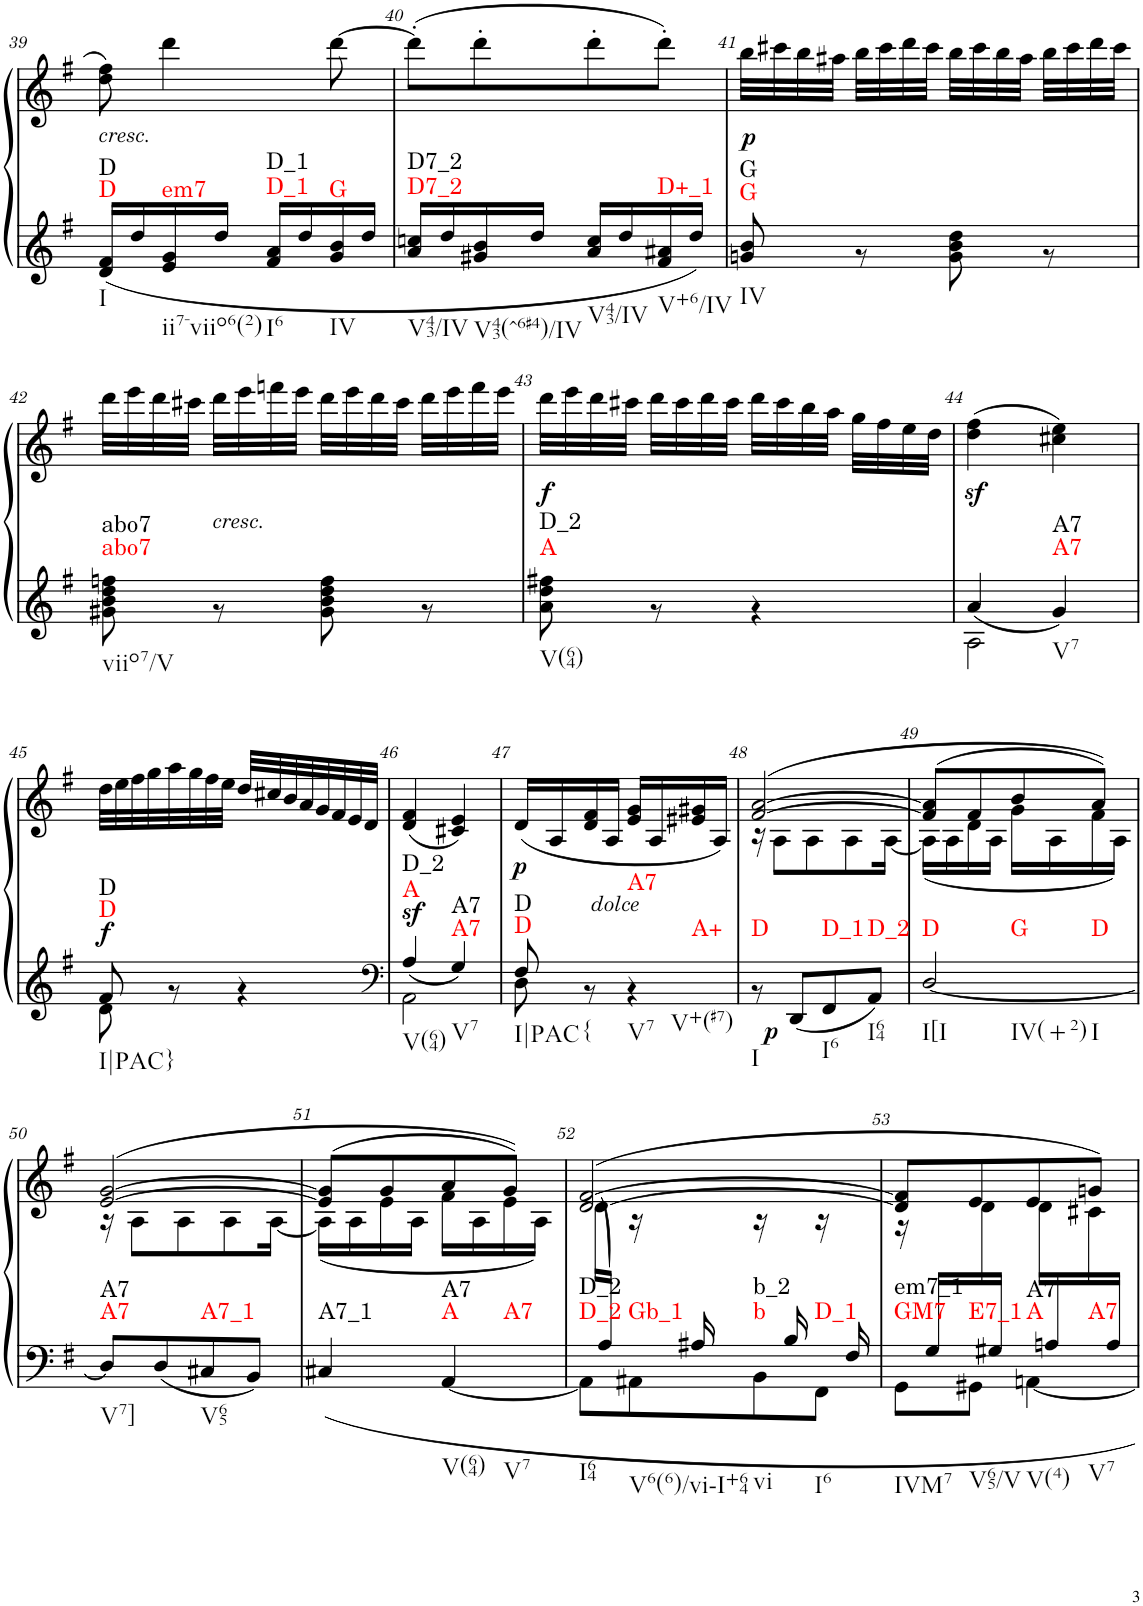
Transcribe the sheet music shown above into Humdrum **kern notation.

**kern	**kern	**dynam	**harte
*part1	*part1	*part1	*part1
*staff2	*staff1	*staff1/2	*
*I"Piano	*	*	*
*I'Pno	*	*	*
!!LO:PB:g=z
*clefG2	*clefG2	*	*
*k[f#]	*k[f#]	*	*
*G:	*G:	*	*
*M2/4	*M2/4	*	*
=39	=39	=39	=39
*^	*	*	*
!	!	!LO:TX:b:i:t=cresc.	!	!LO:H:n=1:kt=D
!	!	!	!	!LO:H:n=2:kt=D
!	!	!	!	!LO:H:n=3:kt=em7
!	!	!	!	!LO:H:n=4:kt=D_1
!	!	!	!	!LO:H:n=5:kt=D_1
!	!	!	!	!LO:H:n=6:kt=G
2ryy	16d/ 16f#/LL	8dd\ 8ff#\	.	N N N N N N
.	16dd/	.	.	.
.	16e/ 16g/	4ddd\	.	.
.	16dd/JJ	.	.	.
.	16f#/ 16a/LL	.	.	.
.	16dd/	.	.	.
.	16g/ 16b/	[8ddd\	.	.
.	16dd/JJ	.	.	.
=40	=40	=40	=40	=40
!	!	!	!	!LO:H:n=1:kt=D7_2
!	!	!	!	!LO:H:n=2:kt=D7_2
!	!	!	!	!LO:H:n=3:kt=D+_1
2ryy	16a/ 16ccn/LL	(8ddd'\L]	.	N N N
.	16dd/	.	.	.
.	16g#X/ 16b/	8ddd'\	.	.
.	16dd/JJ	.	.	.
.	16a/ 16cc/LL	8ddd'\	.	.
.	16dd/	.	.	.
.	16f#/ 16a#X/	8ddd'\J)	.	.
.	16dd/JJ	.	.	.
=41	=41	=41	=41	=41
!	!	!	!LO:DY:b	!LO:H:n=1:kt=G
!	!	!	!	!LO:H:n=2:kt=G
2ryy	8gn/ 8b/	32bb\LLL	p	N N
.	.	32ccc#X\	.	.
.	.	32bb\	.	.
.	.	32aa#X\JJJ	.	.
.	8r	32bb\LLL	.	.
.	.	32ccc#\	.	.
.	.	32ddd\	.	.
.	.	32ccc#\JJJ	.	.
.	8g\ 8b\ 8dd\	32bb\LLL	.	.
.	.	32ccc#\	.	.
.	.	32bb\	.	.
.	.	32aa#\JJJ	.	.
.	8r	32bb\LLL	.	.
.	.	32ccc#\	.	.
.	.	32ddd\	.	.
.	.	32ccc#\JJJ	.	.
!!LO:LB:g=z
=42	=42	=42	=42	=42
!	!	!	!	!LO:H:n=1:kt=abo7
!	!	!	!	!LO:H:n=2:kt=abo7
2ryy	8g#X\ 8b\ 8dd\ 8ffn\	32ddd\LLL	.	N N
.	.	32eee\	.	.
.	.	32ddd\	.	.
.	.	32ccc#X\JJJ	.	.
!	!	!LO:TX:b:i:t=cresc.	!	!
.	8r	32ddd\LLL	.	.
.	.	32eee\	.	.
.	.	32fffn\	.	.
.	.	32eee\JJJ	.	.
.	8g#\ 8b\ 8dd\ 8ff\	32ddd\LLL	.	.
.	.	32eee\	.	.
.	.	32ddd\	.	.
.	.	32ccc#\JJJ	.	.
.	8r	32ddd\LLL	.	.
.	.	32eee\	.	.
.	.	32fff\	.	.
.	.	32eee\JJJ	.	.
=43	=43	=43	=43	=43
!	!	!	!LO:DY:b	!LO:H:n=1:kt=A
!	!	!	!	!LO:H:n=2:kt=D_2
2ryy	8a\ 8dd\ 8ff#X\	32ddd\LLL	f	N N
.	.	32eee\	.	.
.	.	32ddd\	.	.
.	.	32ccc#X\JJJ	.	.
.	8r	32ddd\LLL	.	.
.	.	32ccc#\	.	.
.	.	32ddd\	.	.
.	.	32ccc#\JJJ	.	.
.	4r	32ddd\LLL	.	.
.	.	32ccc#\	.	.
.	.	32bb\	.	.
.	.	32aa\JJJ	.	.
.	.	32gg\LLL	.	.
.	.	32ff#\	.	.
.	.	32ee\	.	.
.	.	32dd\JJJ	.	.
=44	=44	=44	=44	=44
*	*^	*	*	*
!	!	!	!	!	!LO:H:n=1:kt=A7
!	!	!	!	!	!LO:H:n=2:kt=A7
2ryy	4a/	2A\	(4dd\z< 4ff#\z<	.	N N
.	4g/	.	4cc#X\ 4ee\)	.	.
!!LO:LB:g=z
=45	=45	=45	=45	=45	=45
!	!	!	!	!LO:DY:a=2	!LO:H:n=1:kt=D
!	!	!	!	!	!LO:H:n=2:kt=D
2ryy	8f#/	8d\	32dd\LLL	f	N N
.	.	.	32ee\	.	.
.	.	.	32ff#\	.	.
.	.	.	32gg\	.	.
.	8r	4.ryy	32aa\	.	.
.	.	.	32gg\	.	.
.	.	.	32ff#\	.	.
.	.	.	32ee\JJJ	.	.
.	4r	.	32dd/LLL	.	.
.	.	.	32cc#X/	.	.
.	.	.	32b/	.	.
.	.	.	32a/	.	.
.	.	.	32g/	.	.
.	.	.	32f#/	.	.
.	.	.	32e/	.	.
.	.	.	32d/JJJ	.	.
=46	=46	=46	=46	=46	=46
*clefF4	*	*	*	*	*
!	!	!	!	!LO:DY:a=2	!LO:H:n=1:kt=A
!	!	!	!	!	!LO:H:n=2:kt=D_2
!	!	!	!	!	!LO:H:n=3:kt=A7
!	!	!	!	!	!LO:H:n=4:kt=A7
2ryy	4A/	2AA\	(4d/ 4f#/	sf	N N N N
.	4G/	.	4c#X/ 4e/)	.	.
=47	=47	=47	=47	=47	=47
!	!	!	!	!LO:DY:b	!LO:H:n=1:kt=D
!	!	!	!	!	!LO:H:n=2:kt=D
!	!	!	!	!	!LO:H:n=3:kt={
!	!	!	!	!	!LO:H:n=4:kt=A7
!	!	!	!	!	!LO:H:n=5:kt=A+
2ryy	8F#/	8D\	(16d/LL	p	N N N N N
.	.	.	16A/	.	.
.	8r	4.ryy	16d/ 16f#/	.	.
.	.	.	16A/JJ	.	.
!	!	!	!	!LO:DY:a=2	!
.	4r	.	16e/ 16g/LL	other-dynamics	.
.	.	.	16A/	.	.
.	.	.	16e#X/ 16g#X/	.	.
.	.	.	16A/JJ)	.	.
*	*v	*v	*	*	*
=48	=48	=48	=48	=48
*	*	*^	*	*
!	!	!	!	!LO:DY:b=2	!LO:H:n=1:kt=D
!	!	!	!	!	!LO:H:n=2:kt=D_1
!	!	!	!	!	!LO:H:n=3:kt=D_2
2ryy	8r	([2f#/ [2a/	16r	p	N N N
.	.	.	8A\L	.	.
.	8DD/L	.	.	.	.
.	.	.	8A\	.	.
.	8FF#/	.	.	.	.
.	.	.	8A\	.	.
.	8AA/J	.	.	.	.
.	.	.	[16A\Jk	.	.
=49	=49	=49	=49	=49	=49
!	!	!	!	!	!LO:H:n=1:kt=D
!	!	!	!	!	!LO:H:n=2:kt=G
!	!	!	!	!	!LO:H:n=3:kt=D
2ryy	[<2D/	(8f#/] 8a/]L	(16A\LL]	.	N N N
.	.	.	16A\	.	.
.	.	8f#/	16d\	.	.
.	.	.	16A\JJ	.	.
.	.	8b/	16g\LL	.	.
.	.	.	16A\	.	.
.	.	8a/J))	16f#\	.	.
.	.	.	16A\JJ)	.	.
!!LO:LB:g=z	!!
=50	=50	=50	=50	=50	=50
!	!	!	!	!	!LO:H:n=1:kt=A7
!	!	!	!	!	!LO:H:n=2:kt=A7
!	!	!	!	!	!LO:H:n=3:kt=A7_1
2ryy	8D/L]	([2e/ [2g/	16r	.	N N N
.	.	.	8A\L	.	.
.	8D/	.	.	.	.
.	.	.	8A\	.	.
.	8C#X/	.	.	.	.
.	.	.	8A\	.	.
.	8BB/J	.	.	.	.
.	.	.	[16A\Jk	.	.
=51	=51	=51	=51	=51	=51
!	!	!	!	!	!LO:H:n=1:kt=A7_1
!	!	!	!	!	!LO:H:n=2:kt=A
!	!	!	!	!	!LO:H:n=3:kt=A7
!	!	!	!	!	!LO:H:n=4:kt=A7
2ryy	4C#X/	(8e/] 8g/]L	(16A\LL]	.	N N N N
.	.	.	16A\	.	.
.	.	8g/	16e\	.	.
.	.	.	16A\JJ	.	.
.	[<4AA/	8a/	16f#\LL	.	.
.	.	.	16A\	.	.
.	.	8g/J))	16e\	.	.
.	.	.	16A\JJ)	.	.
=52	=52	=52	=52	=52	=52
*	*^	*	*	*	*
!	!	!	!	!	!	!LO:H:n=1:kt=D_2
!	!	!	!	!	!	!LO:H:n=2:kt=D_2
!	!	!	!	!	!	!LO:H:n=3:kt=Gb_1
!	!	!	!	!	!	!LO:H:n=4:kt=b
!	!	!	!	!	!	!LO:H:n=5:kt=b_2
!	!	!	!	!	!	!LO:H:n=6:kt=D_1
16ryy	2ryy	8AA\L]	([2d/ [2f#/	(16d\LL	.	N N N N N N
16A/JJ)	.	.	.	16ryy	.	.
16ryy	.	8AA#X\	.	16r	.	.
16A#X/	.	.	.	16ryy	.	.
16ryy	.	8BB\	.	16r	.	.
16B/	.	.	.	16ryy	.	.
16ryy	.	8FF#\J	.	16r	.	.
16F#/	.	.	.	16ryy	.	.
=53	=53	=53	=53	=53	=53	=53
!	!	!	!	!	!	!LO:H:n=1:kt=GM7
!	!	!	!	!	!	!LO:H:n=2:kt=em7_1
!	!	!	!	!	!	!LO:H:n=3:kt=E7_1
!	!	!	!	!	!	!LO:H:n=4:kt=A
!	!	!	!	!	!	!LO:H:n=5:kt=A7
!	!	!	!	!	!	!LO:H:n=6:kt=A7
16ryy	2ryy	8GG\L	8d/] 8f#/]L	16r	.	N N N N N N
16G/LL	.	.	.	16ryy	.	.
16ryy	.	8GG#X\J	8e/	16d\	.	.
16G#X/JJ	.	.	.	16ryy	.	.
16ryy	.	[4AAn\	8e/	16d\LL	.	.
16An/	.	.	.	16ryy	.	.
16ryy	.	.	8gn/J)	16c#X\	.	.
16A/JJ	.	.	.	16ryy	.	.
*v	*v	*v	*	*	*	*
*	*v	*v	*	*
=	=	=	=
*-	*-	*-	*-
